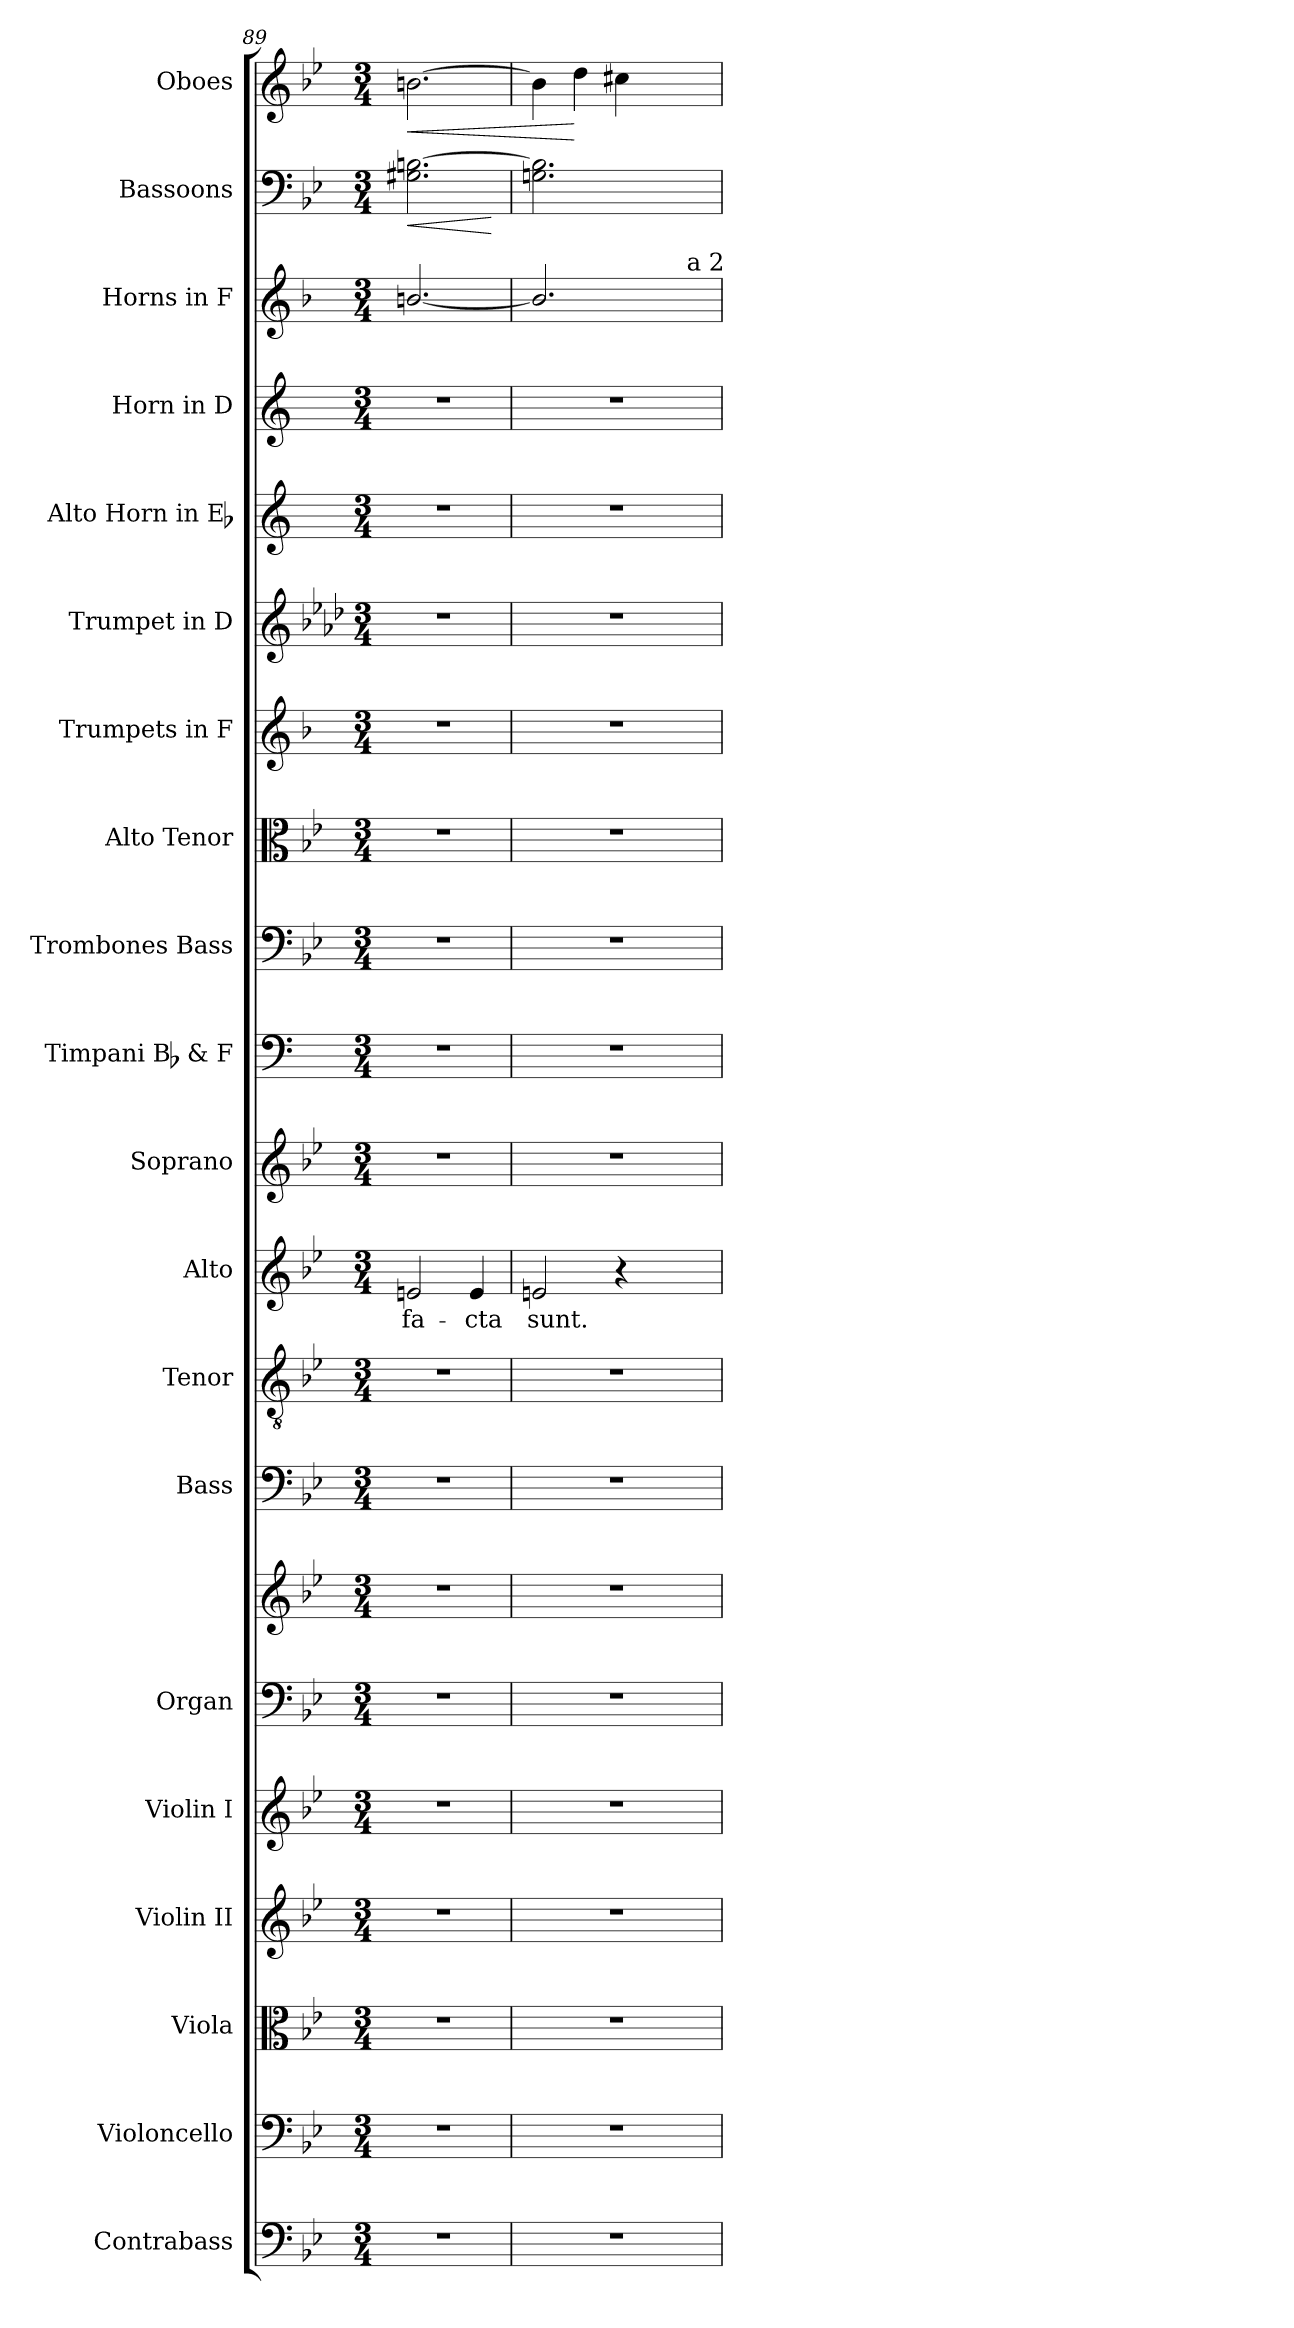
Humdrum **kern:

**kern	**kern	**kern	**kern	**kern	**kern	**kern	**kern	**kern	**kern	**text	**kern	**kern	**kern	**kern	**kern	**kern	**kern	**kern	**kern	**kern	**dynam	**kern	**dynam
*part20	*part19	*part18	*part17	*part16	*part15	*part15	*part14	*part13	*part12	*part12	*part11	*part10	*part9	*part8	*part7	*part6	*part5	*part4	*part3	*part2	*part2	*part1	*part1
*staff21	*staff20	*staff19	*staff18	*staff17	*staff16	*staff15	*staff14	*staff13	*staff12	*staff12	*staff11	*staff10	*staff9	*staff8	*staff7	*staff6	*staff5	*staff4	*staff3	*staff2	*staff2	*staff1	*staff1
*I"Contrabass	*I"Violoncello	*I"Viola	*I"Violin II	*I"Violin I	*I"Organ	*	*I"Bass	*I"Tenor	*I"Alto	*	*I"Soprano	*I"Timpani Bb & F	*I"Trombones  Bass	*I"Alto Tenor	*I"Trumpets in F	*I"Trumpet in D	*I"Alto Horn in Eb	*I"Horn in D	*I"Horns in F	*I"Bassoons	*	*I"Oboes	*
*I'Cb.	*I'Vc.	*I'Vla.	*I'Vln. II	*I'Vln. I	*I'Org.	*	*I'B.	*I'T.	*I'A.	*	*I'S.	*I'Timp.	*	*	*	*	*	*	*I'Hn.	*I'Bsn.	*	*I'Ob.	*
*clefF4	*clefF4	*clefC3	*clefG2	*clefG2	*clefF4	*clefG2	*clefF4	*clefGv2	*clefG2	*	*clefG2	*clefF4	*clefF4	*clefC3	*clefG2	*clefG2	*clefG2	*clefG2	*clefG2	*clefF4	*	*clefG2	*
*ITrd7c12	*	*	*	*	*	*	*	*ITrd7c12	*	*	*	*	*	*	*ITrd4c7	*ITrd-1c-2	*ITrd5c8	*ITrd6c10	*ITrd4c7	*	*	*	*
*k[b-e-]	*k[b-e-]	*k[b-e-]	*k[b-e-]	*k[b-e-]	*k[b-e-]	*k[b-e-]	*k[b-e-]	*k[b-e-]	*k[b-e-]	*	*k[b-e-]	*k[]	*k[b-e-]	*k[b-e-]	*k[b-e-]	*k[b-e-]	*k[f#c#g#d#]	*k[f#c#]	*k[b-e-]	*k[b-e-]	*	*k[b-e-]	*
*B-:	*B-:	*B-:	*B-:	*B-:	*B-:	*B-:	*B-:	*B-:	*B-:	*	*B-:	*C:	*B-:	*B-:	*B-:	*B-:	*E:	*D:	*B-:	*B-:	*	*B-:	*
*M3/4	*M3/4	*M3/4	*M3/4	*M3/4	*M3/4	*M3/4	*M3/4	*M3/4	*M3/4	*	*M3/4	*M3/4	*M3/4	*M3/4	*M3/4	*M3/4	*M3/4	*M3/4	*M3/4	*M3/4	*	*M3/4	*
=89	=89	=89	=89	=89	=89	=89	=89	=89	=89	=89	=89	=89	=89	=89	=89	=89	=89	=89	=89	=89	=89	=89	=89
!LO:N:vis=1	!LO:N:vis=1	!LO:N:vis=1	!LO:N:vis=1	!LO:N:vis=1	!LO:N:vis=1	!LO:N:vis=1	!LO:N:vis=1	!LO:N:vis=1	!	!	!	!	!	!	!	!	!	!	!	!	!	!	!
!	!	!	!	!	!	!	!	!	!	!LO:LY:b:color=#000000	!LO:N:vis=1	!LO:N:vis=1	!LO:N:vis=1	!LO:N:vis=1	!LO:N:vis=1	!LO:N:vis=1	!LO:N:vis=1	!LO:N:vis=1	!	!	!LO:HP:b	!	!LO:HP:b
2.r	2.r	2.r	2.r	2.r	2.r	2.r	2.r	2.r	2eni/	fa-	2.r	2.r	2.r	2.r	2.r	2.r	2.r	2.r	[2.eni/	2.G#Xi\ [2.Bni	<	[2.bni\	<
!	!	!	!	!	!	!	!	!	!	!LO:LY:b:color=#000000	!	!	!	!	!	!	!	!	!	!	!	!	!
.	.	.	.	.	.	.	.	.	4ei/	-cta	.	.	.	.	.	.	.	.	.	.	.	.	.
.	.	.	.	.	.	.	.	.	.	.	.	.	.	.	.	.	.	.	.	.	[	.	.
=90	=90	=90	=90	=90	=90	=90	=90	=90	=90	=90	=90	=90	=90	=90	=90	=90	=90	=90	=90	=90	=90	=90	=90
!LO:N:vis=1	!LO:N:vis=1	!LO:N:vis=1	!LO:N:vis=1	!LO:N:vis=1	!LO:N:vis=1	!LO:N:vis=1	!LO:N:vis=1	!LO:N:vis=1	!	!	!	!	!	!	!	!	!	!	!	!	!	!	!
!	!	!	!	!	!	!	!	!	!	!LO:LY:b:color=#000000	!LO:N:vis=1	!LO:N:vis=1	!LO:N:vis=1	!LO:N:vis=1	!LO:N:vis=1	!LO:N:vis=1	!LO:N:vis=1	!LO:N:vis=1	!	!	!	!	!
*	*	*	*	*	*	*	*	*	*	*	*	*	*	*	*	*	*	*	*^	*	*	*	*
2.r	2.r	2.r	2.r	2.r	2.r	2.r	2.r	2.r	2eni/	sunt.	2.r	2.r	2.r	2.r	2.r	2.r	2.r	2.r	2.ei/]	2ryy	2.Gni\ 2.Bi]	.	4bi\]	.
.	.	.	.	.	.	.	.	.	.	.	.	.	.	.	.	.	.	.	.	.	.	.	4ddi\	[
.	.	.	.	.	.	.	.	.	4r	.	.	.	.	.	.	.	.	.	.	8ryy	.	.	4cc#Xi\	.
.	.	.	.	.	.	.	.	.	.	.	.	.	.	.	.	.	.	.	.	16ryy	.	.	.	.
.	.	.	.	.	.	.	.	.	.	.	.	.	.	.	.	.	.	.	.	32ryy	.	.	.	.
.	.	.	.	.	.	.	.	.	.	.	.	.	.	.	.	.	.	.	.	64ryy	.	.	.	.
.	.	.	.	.	.	.	.	.	.	.	.	.	.	.	.	.	.	.	.	128...ryy	.	.	.	.
!	!	!	!	!	!	!	!	!	!	!	!	!	!	!	!	!	!	!	!	!LO:TX:a:t=a 2	!	!	!	!
.	.	.	.	.	.	.	.	.	.	.	.	.	.	.	.	.	.	.	.	1024ryy	.	.	.	.
*	*	*	*	*	*	*	*	*	*	*	*	*	*	*	*	*	*	*	*v	*v	*	*	*	*
=	=	=	=	=	=	=	=	=	=	=	=	=	=	=	=	=	=	=	=	=	=	=	=
*-	*-	*-	*-	*-	*-	*-	*-	*-	*-	*-	*-	*-	*-	*-	*-	*-	*-	*-	*-	*-	*-	*-	*-
